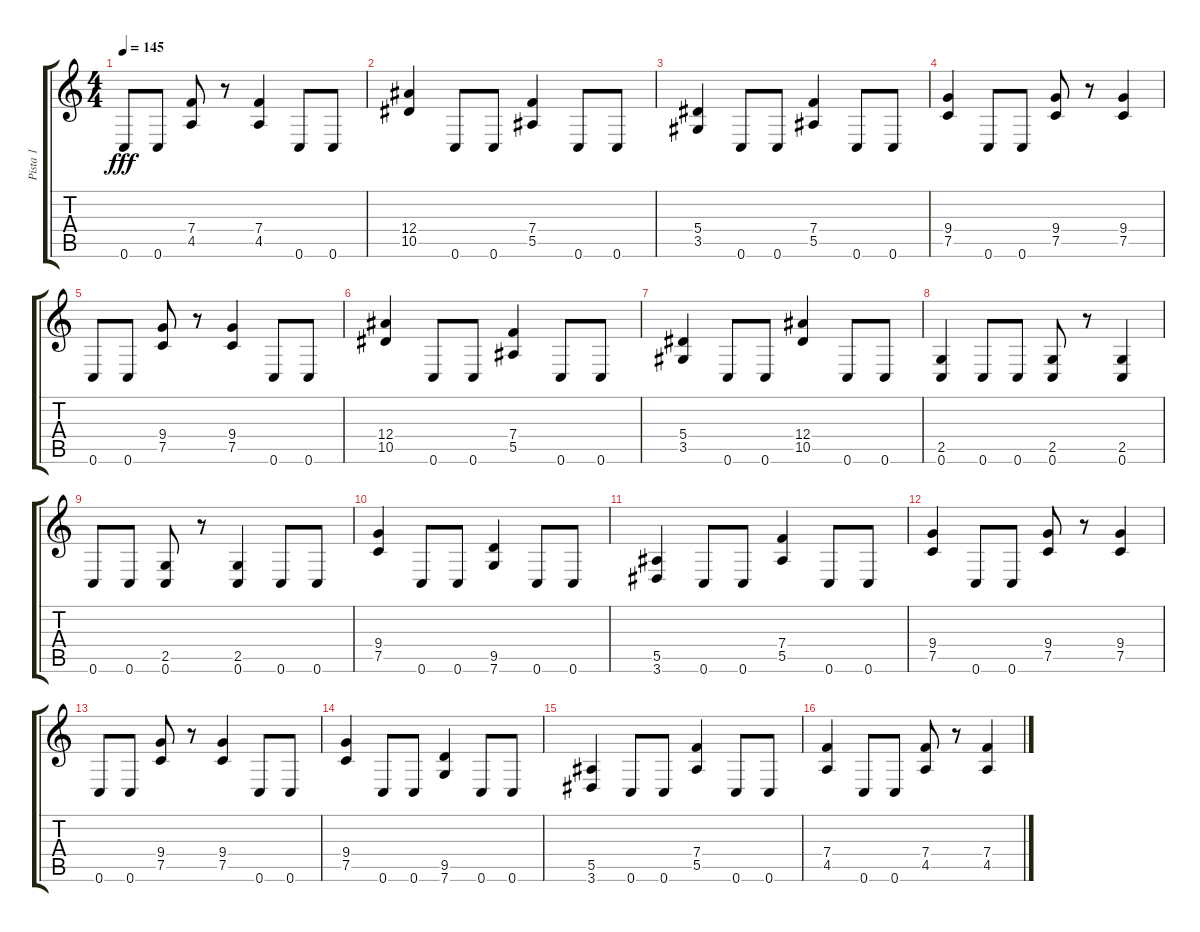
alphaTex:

\track ("Pista 1" "Pista 1") {instrument distortionguitar}
\staff {score tabs}
\tuning (C4 G3 Eb3 Bb2 F2 C2) {hide}
\ts (4 4)
\tempo 145
\clef g2
\ks c
0.6.8{dy fff} 0.6.8 (7.4 4.5).8 r.8 (7.4 4.5).4 0.6.8 0.6.8 |
(12.4 10.5).4 0.6.8 0.6.8 (7.4 5.5).4 0.6.8 0.6.8 |
(5.4 3.5).4 0.6.8 0.6.8 (7.4 5.5).4 0.6.8 0.6.8 |
(9.4 7.5).4 0.6.8 0.6.8 (9.4 7.5).8 r.8 (9.4 7.5).4 |
0.6.8 0.6.8 (9.4 7.5).8 r.8 (9.4 7.5).4 0.6.8 0.6.8 |
(12.4 10.5).4 0.6.8 0.6.8 (7.4 5.5).4 0.6.8 0.6.8 |
(5.4 3.5).4 0.6.8 0.6.8 (12.4 10.5).4 0.6.8 0.6.8 |
(2.5 0.6).4 0.6.8 0.6.8 (2.5 0.6).8 r.8 (2.5 0.6).4 |
0.6.8 0.6.8 (2.5 0.6).8 r.8 (2.5 0.6).4 0.6.8 0.6.8 |
(9.4 7.5).4 0.6.8 0.6.8 (9.5 7.6).4 0.6.8 0.6.8 |
(5.5 3.6).4 0.6.8 0.6.8 (7.4 5.5).4 0.6.8 0.6.8 |
(9.4 7.5).4 0.6.8 0.6.8 (9.4 7.5).8 r.8 (9.4 7.5).4 |
0.6.8 0.6.8 (9.4 7.5).8 r.8 (9.4 7.5).4 0.6.8 0.6.8 |
(9.4 7.5).4 0.6.8 0.6.8 (9.5 7.6).4 0.6.8 0.6.8 |
(5.5 3.6).4 0.6.8 0.6.8 (7.4 5.5).4 0.6.8 0.6.8 |
(7.4 4.5).4 0.6.8 0.6.8 (7.4 4.5).8 r.8 (7.4 4.5).4
